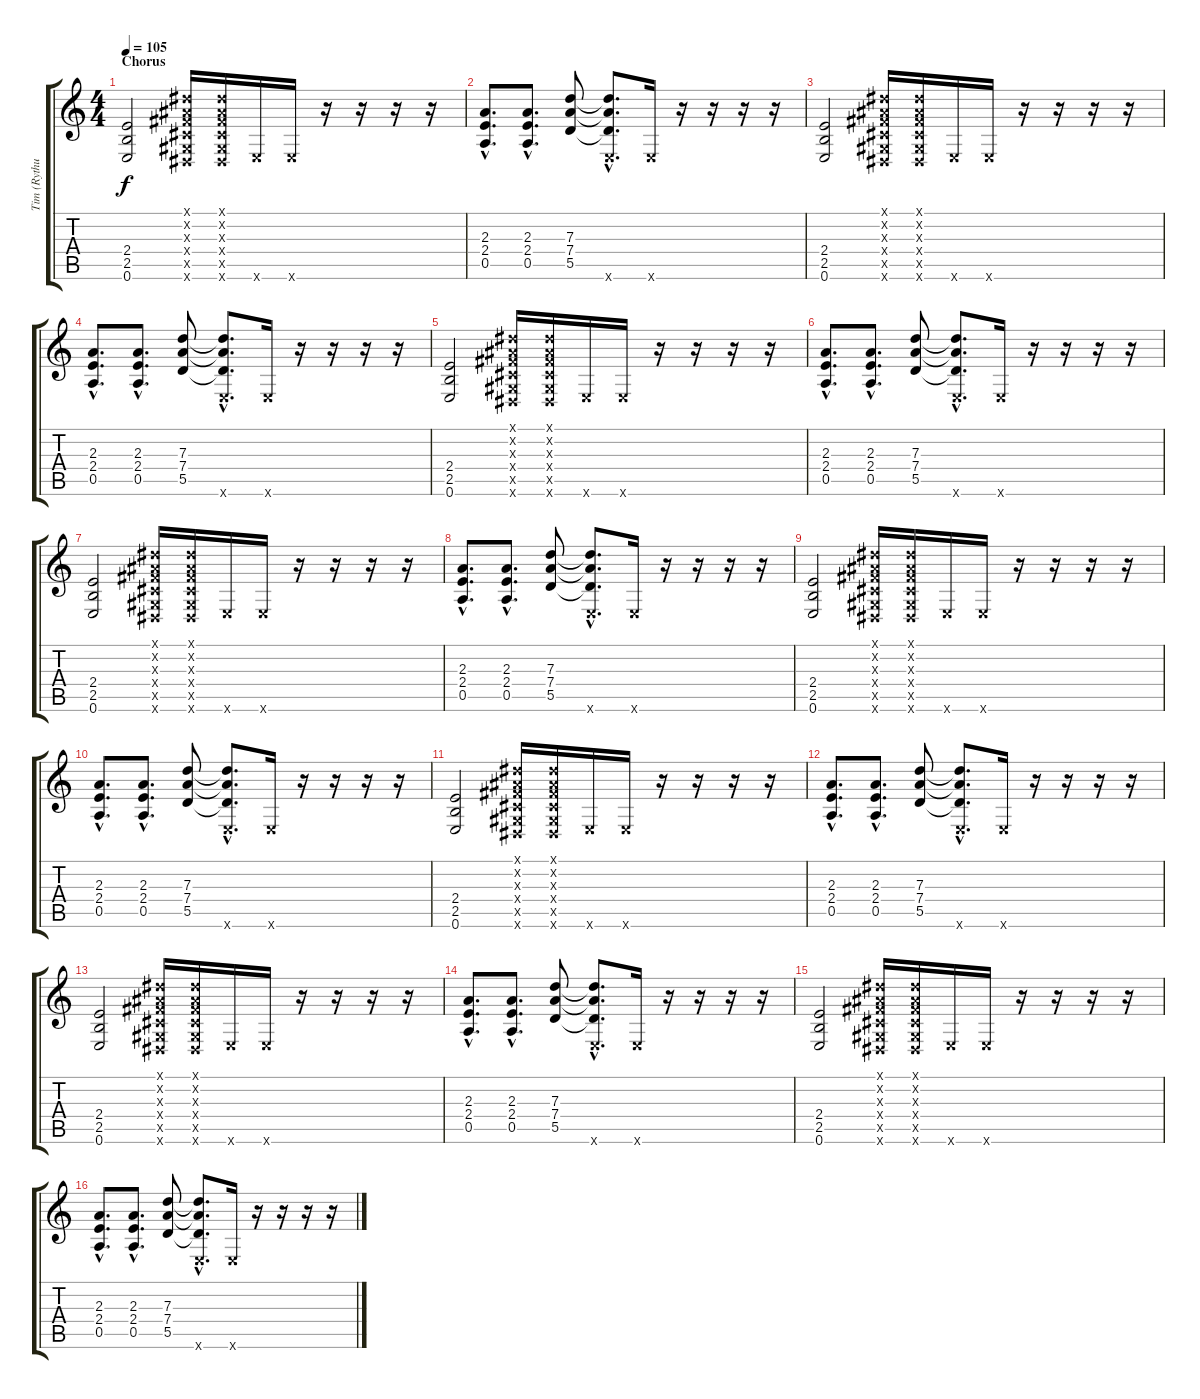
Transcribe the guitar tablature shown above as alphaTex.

\track ("Tim (Rythum)" "Tim (Rythu") {instrument overdrivenguitar}
\staff {score tabs}
\tuning (E4 B3 G3 D3 A2 E2) {hide}
\ts (4 4)
\section ("" "Chorus")
\tempo 105
\clef g2
\ks c
(2.4 2.5 0.6).2{dy f} (-1.1{x} -1.2{x} -1.3{x} -1.4{x} -1.5{x} -1.6{x}).16 (-1.1{x} -1.2{x} -1.3{x} -1.4{x} -1.5{x} -1.6{x}).16 0.6{x}.16 0.6{x}.16 r.16 r.16 r.16 r.16 |
(2.3{hac} 2.4{hac} 0.5{hac}).8{d} (2.3{hac} 2.4{hac} 0.5{hac}).8{d} (7.3 7.4 5.5).8 (7.3{hac t} 7.4{hac t} 5.5{hac t} 0.6{hac x}).8{d} 0.6{x}.16 r.16 r.16 r.16 r.16 |
(2.4 2.5 0.6).2 (-1.1{x} -1.2{x} -1.3{x} -1.4{x} -1.5{x} -1.6{x}).16 (-1.1{x} -1.2{x} -1.3{x} -1.4{x} -1.5{x} -1.6{x}).16 0.6{x}.16 0.6{x}.16 r.16 r.16 r.16 r.16 |
(2.3{hac} 2.4{hac} 0.5{hac}).8{d} (2.3{hac} 2.4{hac} 0.5{hac}).8{d} (7.3 7.4 5.5).8 (7.3{hac t} 7.4{hac t} 5.5{hac t} 0.6{hac x}).8{d} 0.6{x}.16 r.16 r.16 r.16 r.16 |
(2.4 2.5 0.6).2 (-1.1{x} -1.2{x} -1.3{x} -1.4{x} -1.5{x} -1.6{x}).16 (-1.1{x} -1.2{x} -1.3{x} -1.4{x} -1.5{x} -1.6{x}).16 0.6{x}.16 0.6{x}.16 r.16 r.16 r.16 r.16 |
(2.3{hac} 2.4{hac} 0.5{hac}).8{d} (2.3{hac} 2.4{hac} 0.5{hac}).8{d} (7.3 7.4 5.5).8 (7.3{hac t} 7.4{hac t} 5.5{hac t} 0.6{hac x}).8{d} 0.6{x}.16 r.16 r.16 r.16 r.16 |
(2.4 2.5 0.6).2 (-1.1{x} -1.2{x} -1.3{x} -1.4{x} -1.5{x} -1.6{x}).16 (-1.1{x} -1.2{x} -1.3{x} -1.4{x} -1.5{x} -1.6{x}).16 0.6{x}.16 0.6{x}.16 r.16 r.16 r.16 r.16 |
(2.3{hac} 2.4{hac} 0.5{hac}).8{d} (2.3{hac} 2.4{hac} 0.5{hac}).8{d} (7.3 7.4 5.5).8 (7.3{hac t} 7.4{hac t} 5.5{hac t} 0.6{hac x}).8{d} 0.6{x}.16 r.16 r.16 r.16 r.16 |
(2.4 2.5 0.6).2 (-1.1{x} -1.2{x} -1.3{x} -1.4{x} -1.5{x} -1.6{x}).16 (-1.1{x} -1.2{x} -1.3{x} -1.4{x} -1.5{x} -1.6{x}).16 0.6{x}.16 0.6{x}.16 r.16 r.16 r.16 r.16 |
(2.3{hac} 2.4{hac} 0.5{hac}).8{d} (2.3{hac} 2.4{hac} 0.5{hac}).8{d} (7.3 7.4 5.5).8 (7.3{hac t} 7.4{hac t} 5.5{hac t} 0.6{hac x}).8{d} 0.6{x}.16 r.16 r.16 r.16 r.16 |
(2.4 2.5 0.6).2 (-1.1{x} -1.2{x} -1.3{x} -1.4{x} -1.5{x} -1.6{x}).16 (-1.1{x} -1.2{x} -1.3{x} -1.4{x} -1.5{x} -1.6{x}).16 0.6{x}.16 0.6{x}.16 r.16 r.16 r.16 r.16 |
(2.3{hac} 2.4{hac} 0.5{hac}).8{d} (2.3{hac} 2.4{hac} 0.5{hac}).8{d} (7.3 7.4 5.5).8 (7.3{hac t} 7.4{hac t} 5.5{hac t} 0.6{hac x}).8{d} 0.6{x}.16 r.16 r.16 r.16 r.16 |
(2.4 2.5 0.6).2 (-1.1{x} -1.2{x} -1.3{x} -1.4{x} -1.5{x} -1.6{x}).16 (-1.1{x} -1.2{x} -1.3{x} -1.4{x} -1.5{x} -1.6{x}).16 0.6{x}.16 0.6{x}.16 r.16 r.16 r.16 r.16 |
(2.3{hac} 2.4{hac} 0.5{hac}).8{d} (2.3{hac} 2.4{hac} 0.5{hac}).8{d} (7.3 7.4 5.5).8 (7.3{hac t} 7.4{hac t} 5.5{hac t} 0.6{hac x}).8{d} 0.6{x}.16 r.16 r.16 r.16 r.16 |
(2.4 2.5 0.6).2 (-1.1{x} -1.2{x} -1.3{x} -1.4{x} -1.5{x} -1.6{x}).16 (-1.1{x} -1.2{x} -1.3{x} -1.4{x} -1.5{x} -1.6{x}).16 0.6{x}.16 0.6{x}.16 r.16 r.16 r.16 r.16 |
(2.3{hac} 2.4{hac} 0.5{hac}).8{d} (2.3{hac} 2.4{hac} 0.5{hac}).8{d} (7.3 7.4 5.5).8 (7.3{hac t} 7.4{hac t} 5.5{hac t} 0.6{hac x}).8{d} 0.6{x}.16 r.16 r.16 r.16 r.16
